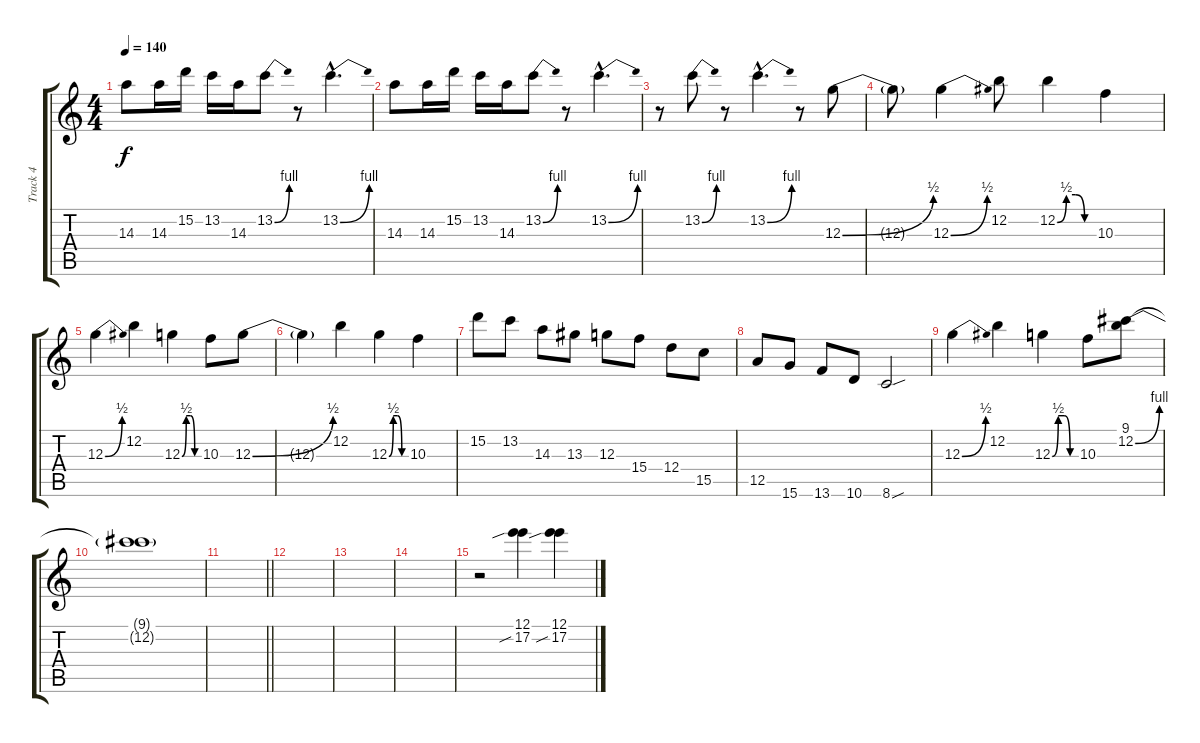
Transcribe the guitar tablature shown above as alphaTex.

\track ("Track 4" "Track 4") {instrument overdrivenguitar}
\staff {score tabs}
\tuning (E4 B3 G3 D3 A2 E2) {hide}
\ts (4 4)
\tempo 140
\clef g2
\ks c
14.3.8{dy f} 14.3.16 15.2.16 13.2.16 14.3.16 13.2{be (bend 0 0 60 4)}.8 r.8 13.2{be (bend 0 0 60 4) hac}.4{d} |
14.3.8 14.3.16 15.2.16 13.2.16 14.3.16 13.2{be (bend 0 0 60 4)}.8 r.8 13.2{be (bend 0 0 60 4) hac}.4{d} |
r.8 13.2{be (bend 0 0 60 4)}.8 r.8 13.2{be (bend 0 0 60 4) hac}.4{d} r.8 12.3{be (bend 0 0 60 2)}.8 |
12.3{t}.8 12.3{be (bend 0 0 60 2)}.4 12.2.8 12.2{be (custom 0 0 15 2 30 2 45 0 60 0)}.4 10.3.4 |
12.3{be (bend 0 0 60 2)}.4 12.2.4 12.3{be (custom 0 0 15 2 30 2 45 0 60 0)}.4 10.3.8 12.3{be (bend 0 0 60 2)}.8 |
12.3{t}.4 12.2.4 12.3{be (custom 0 0 15 2 30 2 45 0 60 0)}.4 10.3.4 |
15.2.8 13.2.8 14.3.8 13.3.8 12.3.8 15.4.8 12.4.8 15.5.8 |
12.5.8 15.6.8 13.6.8 10.6.8 8.6{sou}.2 |
12.3{be (bend 0 0 60 2)}.4 12.2.4 12.3{be (custom 0 0 15 2 30 2 45 0 60 0)}.4 10.3.8 (9.1 12.2{be (bend 0 0 60 4)}).8 |
(9.1{t} 12.2{t}).1 |
\barLineRight lightlight
|
|
|
|
r.2{volume 10} (12.1 17.2{sib}).4 (12.1 17.2{sib}).4
